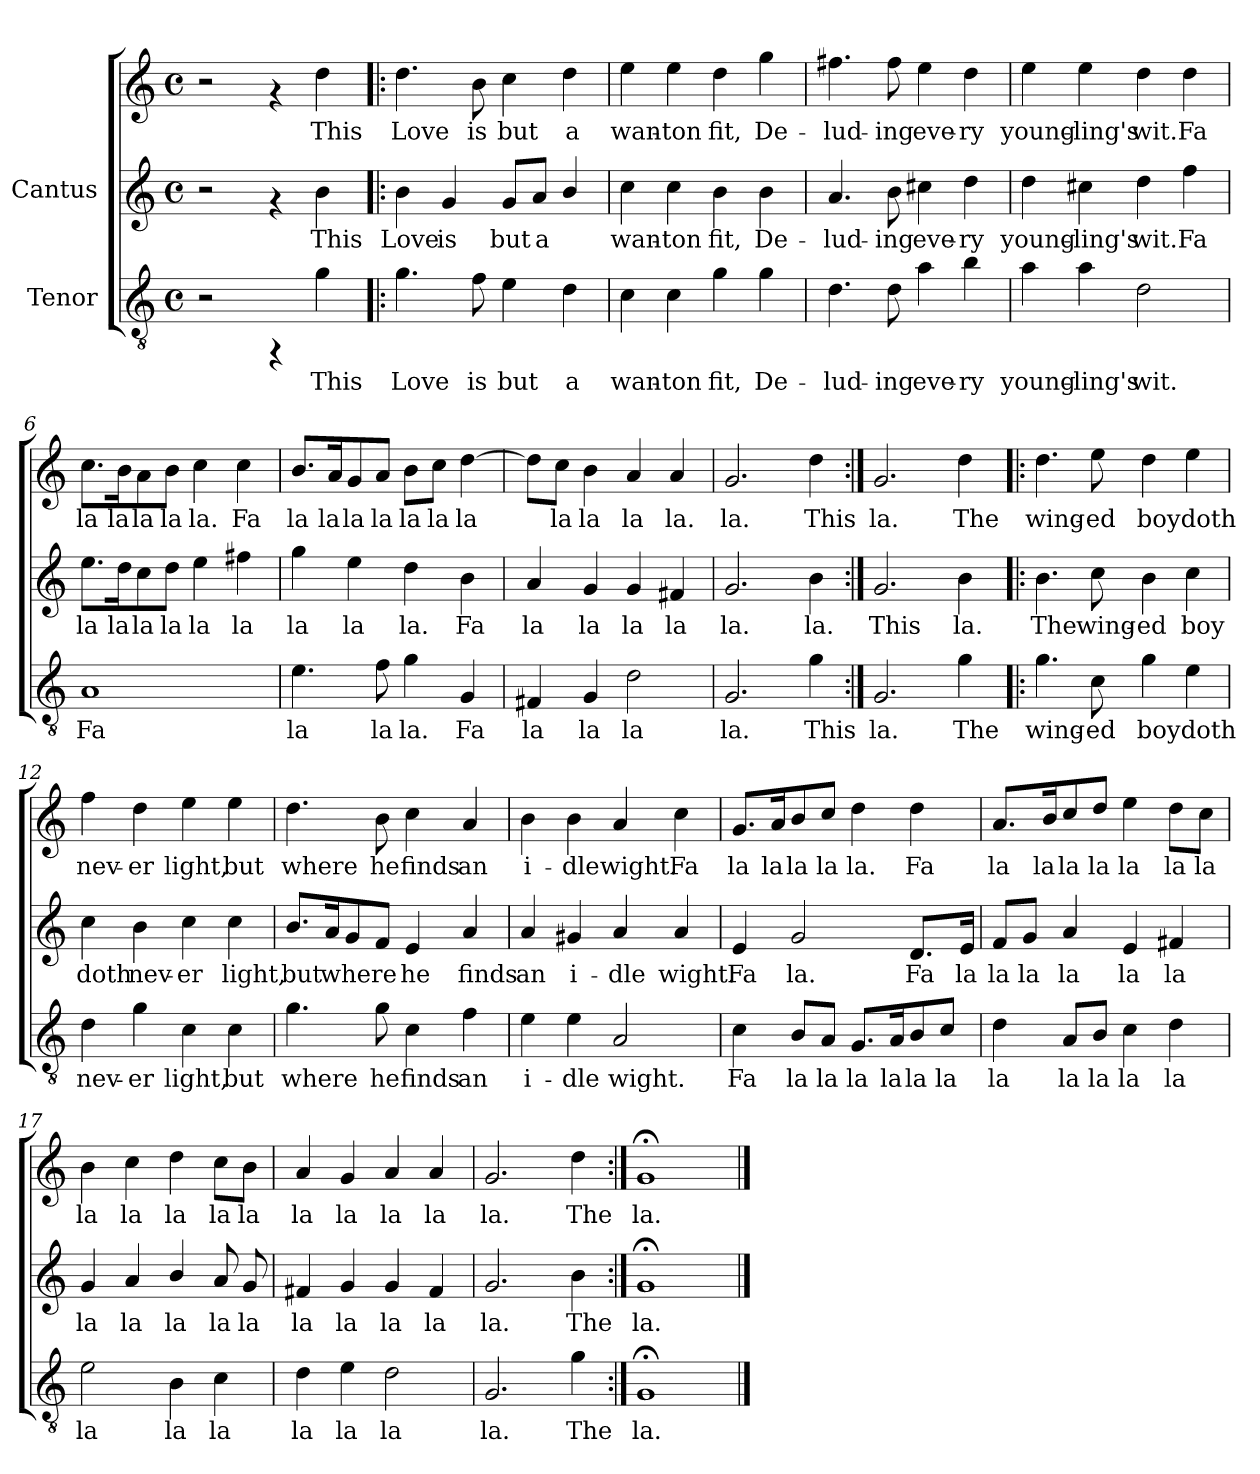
**kern	**text	**kern	**text	**kern	**text
*part2	*part2	*part1	*part1	*part1	*part1
*staff3	*staff3	*staff2	*staff2	*staff1	*staff1
*I"Tenor	*	*I"Cantus	*	*	*
!!LO:PB:g=z
*stria5	*	*stria5	*	*stria5	*
*clefGv2	*	*clefG2	*	*clefG2	*
*M4/4	*	*M4/4	*	*M4/4	*
*met(c)	*	*met(c)	*	*met(c)	*
*MM132	*	*MM132	*	*MM132	*
=1	=1	=1	=1	=1	=1
2r	.	2r	.	2r	.
4rFF	.	4rf	.	4rf	.
!	!LO:LY:b:cj	!	!LO:LY:b:cj	!	!LO:LY:b:cj
4g\	This	4b\	This	4dd\	This
=2!|:	=2!|:	=2!|:	=2!|:	=2!|:	=2!|:
!	!LO:LY:b:cj	!	!LO:LY:b:cj	!	!LO:LY:b:cj
4.g\	Love	4b\	Love	4.dd\	Love
!	!	!	!LO:LY:b:cj	!	!
.	.	4g/	is	.	.
!	!LO:LY:b:cj	!	!	!	!LO:LY:b:cj
8f\	is	.	.	8b\	is
!	!LO:LY:b:cj	!	!LO:LY:b:cj	!	!LO:LY:b:cj
4e\	but	8g/L	but	4cc\	but
!	!	!	!LO:LY:b:cj	!	!
.	.	8a/J	a	.	.
!	!LO:LY:b:cj	!	!LO:LY:b:cj	!	!LO:LY:b:cj
4d\	a	4b/	.	4dd\	a
=3	=3	=3	=3	=3	=3
!	!LO:LY:b:cj	!	!LO:LY:b:cj	!	!LO:LY:b:cj
4c\	wan-	4cc\	-wan-	4ee\	wan-
!	!LO:LY:b:cj	!	!LO:LY:b:cj	!	!LO:LY:b:cj
4c\	-ton	4cc\	-ton	4ee\	-ton
!	!LO:LY:b:cj	!	!LO:LY:b:cj	!	!LO:LY:b:cj
4g\	fit,	4b\	fit,	4dd\	fit,
!	!LO:LY:b:cj	!	!LO:LY:b:cj	!	!LO:LY:b:cj
4g\	De-	4b\	De-	4gg\	De-
=4	=4	=4	=4	=4	=4
!	!LO:LY:b:cj	!	!LO:LY:b:cj	!	!LO:LY:b:cj
4.d\	-lud-	4.a/	lud-	4.ff#X\	-lud-
!	!LO:LY:b:cj	!	!LO:LY:b:cj	!	!LO:LY:b:cj
8d\	-ing	8b\	-ing	8ff#\	-ing
!	!LO:LY:b:cj	!	!LO:LY:b:cj	!	!LO:LY:b:cj
4a\	eve-	4cc#X\	eve-	4ee\	eve-
!	!LO:LY:b:cj	!	!LO:LY:b:cj	!	!LO:LY:b:cj
4b\	-ry	4dd\	-ry	4dd\	-ry
!!LO:LB:g=z
=5	=5	=5	=5	=5	=5
!	!LO:LY:b:cj	!	!LO:LY:b:cj	!	!LO:LY:b:cj
4a\	young-	4dd\	young-	4ee\	young-
!	!LO:LY:b:cj	!	!LO:LY:b:cj	!	!LO:LY:b:cj
4a\	-ling's	4cc#X\	-ling's	4ee\	-ling's
!	!LO:LY:b:cj	!	!LO:LY:b:cj	!	!LO:LY:b:cj
2d\	wit.	4dd\	wit.	4dd\	wit.
!	!	!	!LO:LY:b:cj	!	!LO:LY:b:cj
.	.	4ff\	Fa	4dd\	Fa
=6	=6	=6	=6	=6	=6
!	!LO:LY:b:cj	!	!LO:LY:b:cj	!	!LO:LY:b:cj
1A	Fa	8.ee\L	la	8.cc\L	la
!	!	!	!LO:LY:b:cj	!	!LO:LY:b:cj
.	.	16dd\	la	16b\	la
!	!	!	!LO:LY:b:cj	!	!LO:LY:b:cj
.	.	8cc\	la	8a\	la
!	!	!	!LO:LY:b:cj	!	!LO:LY:b:cj
.	.	8dd\J	la	8b\J	la
!	!	!	!LO:LY:b:cj	!	!LO:LY:b:cj
.	.	4ee\	la	4cc\	la.
!	!	!	!LO:LY:b:cj	!	!LO:LY:b:cj
.	.	4ff#X\	la	4cc\	Fa
=7	=7	=7	=7	=7	=7
!	!LO:LY:b:cj	!	!LO:LY:b:cj	!	!LO:LY:b:cj
4.e\	la	4gg\	la	8.b/L	la
!	!	!	!	!	!LO:LY:b:cj
.	.	.	.	16a/	la
!	!	!	!LO:LY:b:cj	!	!LO:LY:b:cj
.	.	4ee\	la	8g/	la
!	!LO:LY:b:cj	!	!	!	!LO:LY:b:cj
8f\	la	.	.	8a/J	la
!	!LO:LY:b:cj	!	!LO:LY:b:cj	!	!LO:LY:b:cj
4g\	la.	4dd\	la.	8b\L	la
!	!	!	!	!	!LO:LY:b:cj
.	.	.	.	8cc\J	la
!	!LO:LY:b:cj	!	!LO:LY:b:cj	!	!LO:LY:b:cj
4G/	Fa	4b\	Fa	[>4dd\	la
=8	=8	=8	=8	=8	=8
!	!LO:LY:b:cj	!	!LO:LY:b:cj	!	!LO:LY:b:cj
4F#X/	la	4a/	la	8dd\L]	.
!	!	!	!	!	!LO:LY:b:cj
.	.	.	.	8cc\J	la
!	!LO:LY:b:cj	!	!LO:LY:b:cj	!	!LO:LY:b:cj
4G/	la	4g/	la	4b\	la
!	!LO:LY:b:cj	!	!LO:LY:b:cj	!	!LO:LY:b:cj
2d\	la	4g/	la	4a/	la
!	!	!	!LO:LY:b:cj	!	!LO:LY:b:cj
.	.	4f#X/	la	4a/	la.
=9	=9	=9	=9	=9	=9
!	!LO:LY:b:cj	!	!LO:LY:b:cj	!	!LO:LY:b:cj
2.G/	la.	2.g/	la.	2.g/	la.
!	!LO:LY:b:cj	!	!LO:LY:b:cj	!	!LO:LY:b:cj
4g\	This	4b\	la.	4dd\	This
!!LO:LB:g=z
=10:|!	=10:|!	=10:|!	=10:|!	=10:|!	=10:|!
!	!LO:LY:b:cj	!	!LO:LY:b:cj	!	!LO:LY:b:cj
2.G/	la.	2.g/	This	2.g/	la.
!	!LO:LY:b:cj	!	!LO:LY:b:cj	!	!LO:LY:b:cj
4g\	The	4b\	la.	4dd\	The
=11!|:	=11!|:	=11!|:	=11!|:	=11!|:	=11!|:
!	!LO:LY:b:cj	!	!LO:LY:b:cj	!	!LO:LY:b:cj
4.g\	wing-	4.b\	The	4.dd\	wing-
!	!LO:LY:b:cj	!	!LO:LY:b:cj	!	!LO:LY:b:cj
8c\	-ed	8cc\	wing-	8ee\	-ed
!	!LO:LY:b:cj	!	!LO:LY:b:cj	!	!LO:LY:b:cj
4g\	boy	4b\	-ed	4dd\	boy
!	!LO:LY:b:cj	!	!LO:LY:b:cj	!	!LO:LY:b:cj
4e\	doth	4cc\	boy	4ee\	doth
=12	=12	=12	=12	=12	=12
!	!LO:LY:b:cj	!	!LO:LY:b:cj	!	!LO:LY:b:cj
4d\	nev-	4cc\	doth	4ff\	nev-
!	!LO:LY:b:cj	!	!LO:LY:b:cj	!	!LO:LY:b:cj
4g\	-er	4b\	nev-	4dd\	-er
!	!LO:LY:b:cj	!	!LO:LY:b:cj	!	!LO:LY:b:cj
4c\	light,	4cc\	-er	4ee\	light,
!	!LO:LY:b:cj	!	!LO:LY:b:cj	!	!LO:LY:b:cj
4c\	but	4cc\	light,	4ee\	but
=13	=13	=13	=13	=13	=13
!	!LO:LY:b:cj	!	!LO:LY:b:cj	!	!LO:LY:b:cj
4.g\	where	8.b/L	but	4.dd\	where
!	!	!	!LO:LY:b:cj	!	!
.	.	16a/	where	.	.
!	!	!	!LO:LY:b:cj	!	!
.	.	8g/	.	.	.
!	!LO:LY:b:cj	!	!LO:LY:b:cj	!	!LO:LY:b:cj
8g\	he	8f/J	.	8b\	he
!	!LO:LY:b:cj	!	!LO:LY:b:cj	!	!LO:LY:b:cj
4c\	finds	4e/	he	4cc\	finds
!	!LO:LY:b:cj	!	!LO:LY:b:cj	!	!LO:LY:b:cj
4f\	an	4a/	finds	4a/	an
!!LO:LB:g=z
=14	=14	=14	=14	=14	=14
!	!LO:LY:b:cj	!	!LO:LY:b:cj	!	!LO:LY:b:cj
4e\	i-	4a/	an	4b\	i-
!	!LO:LY:b:cj	!	!LO:LY:b:cj	!	!LO:LY:b:cj
4e\	-dle	4g#X/	i-	4b\	-dle
!	!LO:LY:b:cj	!	!LO:LY:b:cj	!	!LO:LY:b:cj
2A/	wight.	4a/	-dle	4a/	wight.
!	!	!	!LO:LY:b:cj	!	!LO:LY:b:cj
.	.	4a/	wight.	4cc\	Fa
=15	=15	=15	=15	=15	=15
!	!LO:LY:b:cj	!	!LO:LY:b:cj	!	!LO:LY:b:cj
4c\	Fa	4e/	Fa	8.g/L	la
!	!	!	!	!	!LO:LY:b:cj
.	.	.	.	16a/	la
!	!LO:LY:b:cj	!	!LO:LY:b:cj	!	!LO:LY:b:cj
8B/L	la	2g/	la.	8b/	la
!	!LO:LY:b:cj	!	!	!	!LO:LY:b:cj
8A/J	la	.	.	8cc/J	la
!	!LO:LY:b:cj	!	!	!	!LO:LY:b:cj
8.G/L	la	.	.	4dd\	la.
!	!LO:LY:b:cj	!	!	!	!
16A/	la	.	.	.	.
!	!LO:LY:b:cj	!	!LO:LY:b:cj	!	!LO:LY:b:cj
8B/	la	8.d/L	Fa	4dd\	Fa
!	!LO:LY:b:cj	!	!	!	!
8c/J	la	.	.	.	.
!	!	!	!LO:LY:b:cj	!	!
.	.	16e/J	la	.	.
=16	=16	=16	=16	=16	=16
!	!LO:LY:b:cj	!	!LO:LY:b:cj	!	!LO:LY:b:cj
4d\	la	8f/L	la	8.a/L	la
!	!	!	!LO:LY:b:cj	!	!
.	.	8g/J	la	.	.
!	!	!	!	!	!LO:LY:b:cj
.	.	.	.	16b/	la
!	!LO:LY:b:cj	!	!LO:LY:b:cj	!	!LO:LY:b:cj
8A/L	la	4a/	la	8cc/	la
!	!LO:LY:b:cj	!	!	!	!LO:LY:b:cj
8B/J	la	.	.	8dd/J	la
!	!LO:LY:b:cj	!	!LO:LY:b:cj	!	!LO:LY:b:cj
4c\	la	4e/	la	4ee\	la
!	!LO:LY:b:cj	!	!LO:LY:b:cj	!	!LO:LY:b:cj
4d\	la	4f#X/	la	8dd\L	la
!	!	!	!	!	!LO:LY:b:cj
.	.	.	.	8cc\J	la
=17	=17	=17	=17	=17	=17
!	!LO:LY:b:cj	!	!LO:LY:b:cj	!	!LO:LY:b:cj
2e\	la	4g/	la	4b\	la
!	!	!	!LO:LY:b:cj	!	!LO:LY:b:cj
.	.	4a/	la	4cc\	la
!	!LO:LY:b:cj	!	!LO:LY:b:cj	!	!LO:LY:b:cj
4B\	la	4b/	la	4dd\	la
!	!LO:LY:b:cj	!	!LO:LY:b:cj	!	!LO:LY:b:cj
4c\	la	8a/	la	8cc\L	la
!	!	!	!LO:LY:b:cj	!	!LO:LY:b:cj
.	.	8g/	la	8b\J	la
!!LO:PB:g=z
=18	=18	=18	=18	=18	=18
!	!LO:LY:b:cj	!	!LO:LY:b:cj	!	!LO:LY:b:cj
4d\	la	4f#X/	la	4a/	la
!	!LO:LY:b:cj	!	!LO:LY:b:cj	!	!LO:LY:b:cj
4e\	la	4g/	la	4g/	la
!	!LO:LY:b:cj	!	!LO:LY:b:cj	!	!LO:LY:b:cj
2d\	la	4g/	la	4a/	la
!	!	!	!LO:LY:b:cj	!	!LO:LY:b:cj
.	.	4f#/	la	4a/	la
=19	=19	=19	=19	=19	=19
!	!LO:LY:b:cj	!	!LO:LY:b:cj	!	!LO:LY:b:cj
2.G/	la.	2.g/	la.	2.g/	la.
!	!LO:LY:b:cj	!	!LO:LY:b:cj	!	!LO:LY:b:cj
4g\	The	4b\	The	4dd\	The
=20:|!	=20:|!	=20:|!	=20:|!	=20:|!	=20:|!
!	!LO:LY:b:cj	!	!LO:LY:b:cj	!	!LO:LY:b:cj
1G;<	la.	1g;<	la.	1g;<	la.
==	==	==	==	==	==
*-	*-	*-	*-	*-	*-
